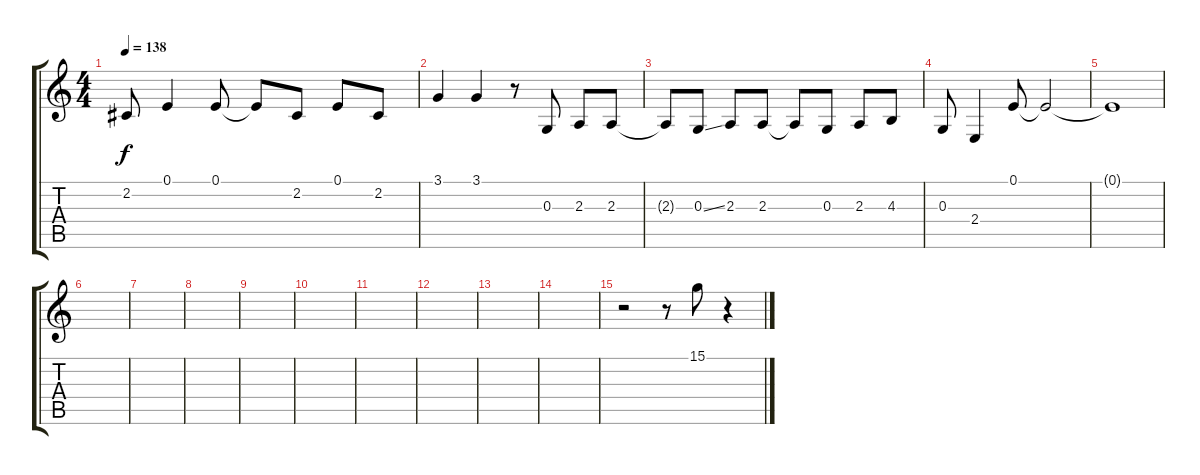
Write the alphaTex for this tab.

\track "" {instrument altosax}
\staff {score tabs}
\tuning (E4 B3 G3 D3 A2 E2) {hide}
\ts (4 4)
\tempo 138
\clef g2
\ks c
2.2.8{dy f} 0.1.4 0.1.8 0.1{t}.8 2.2.8 0.1.8 2.2.8 |
3.1.4 3.1.4 r.8 0.3.8 2.3.8 2.3.8 |
2.3{t}.8 0.3{ss}.8 2.3.8 2.3.8 2.3{t}.8 0.3.8 2.3.8 4.3.8 |
0.3.8 2.4.4 0.1.8 0.1{t}.2 |
0.1{t}.1 |
|
|
|
|
|
|
|
|
|
r.2 r.8 15.1.8 r.4
